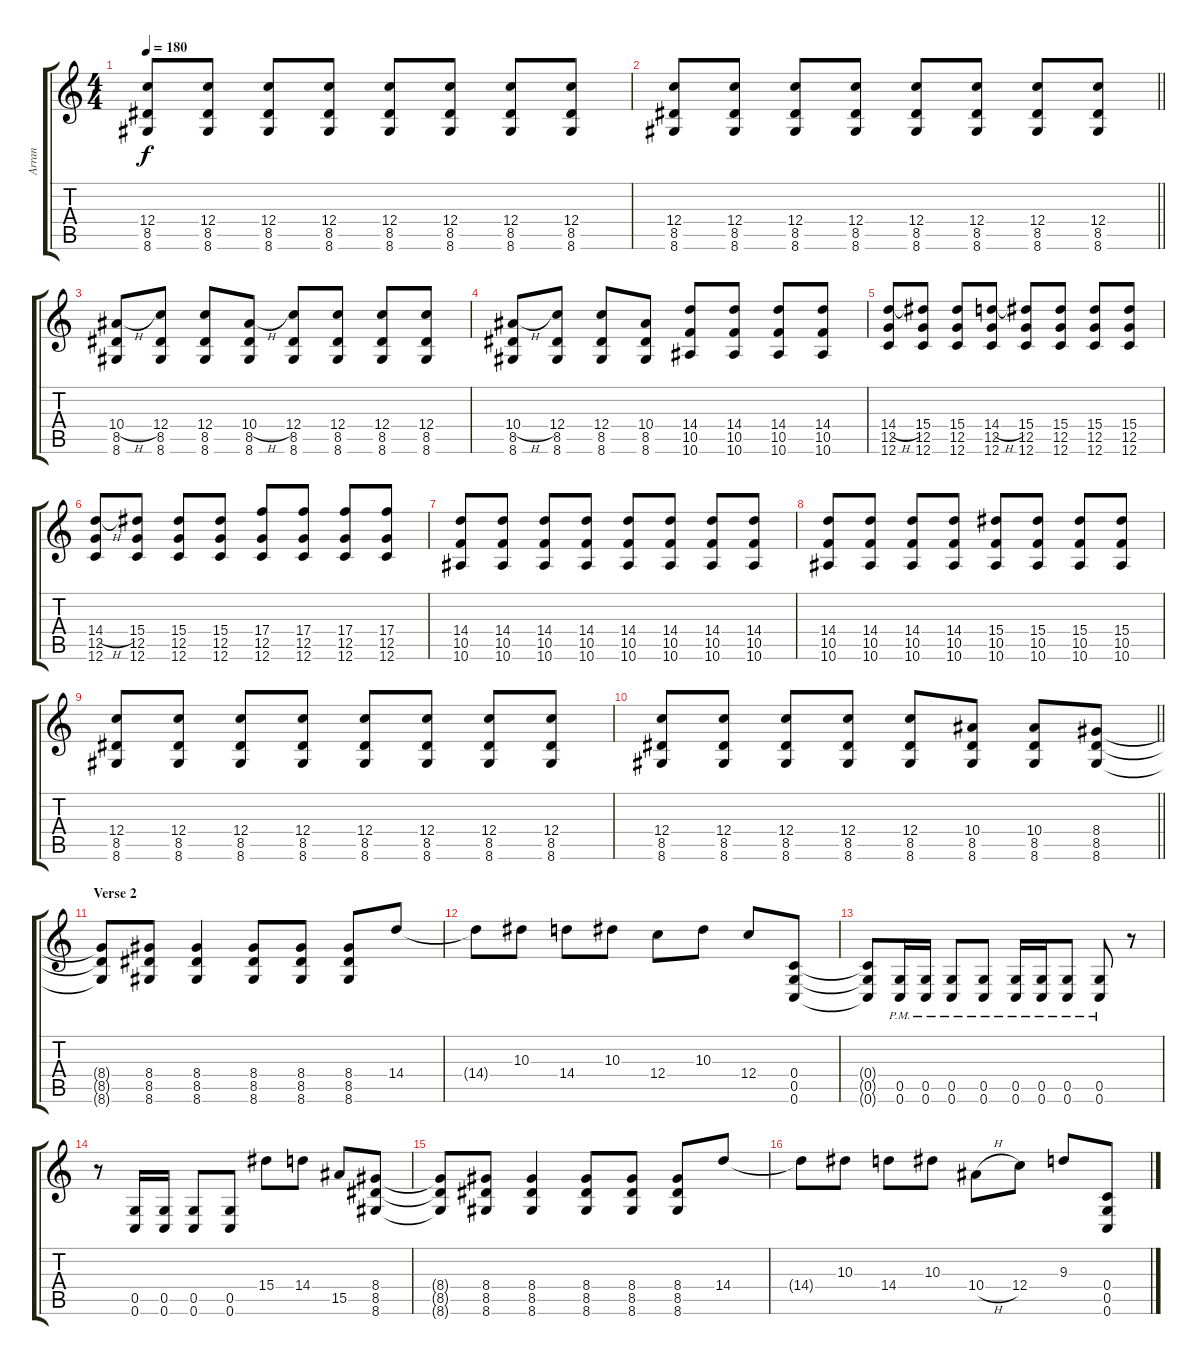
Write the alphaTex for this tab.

\track ("Arran" "Arran") {instrument distortionguitar}
\staff {score tabs}
\tuning (D4 A3 F3 C3 G2 C2) {hide}
\ts (4 4)
\tempo 180
\clef g2
\ks c
(12.4 8.5 8.6).8{dy f} (12.4 8.5 8.6).8 (12.4 8.5 8.6).8 (12.4 8.5 8.6).8 (12.4 8.5 8.6).8 (12.4 8.5 8.6).8 (12.4 8.5 8.6).8 (12.4 8.5 8.6).8 |
\barLineRight lightlight
(12.4 8.5 8.6).8 (12.4 8.5 8.6).8 (12.4 8.5 8.6).8 (12.4 8.5 8.6).8 (12.4 8.5 8.6).8 (12.4 8.5 8.6).8 (12.4 8.5 8.6).8 (12.4 8.5 8.6).8 |
\section ("" "")
(10.4{h} 8.5 8.6).8 (12.4 8.5 8.6).8 (12.4 8.5 8.6).8 (10.4{h} 8.5 8.6).8 (12.4 8.5 8.6).8 (12.4 8.5 8.6).8 (12.4 8.5 8.6).8 (12.4 8.5 8.6).8 |
(10.4{h} 8.5 8.6).8 (12.4 8.5 8.6).8 (12.4 8.5 8.6).8 (10.4 8.5 8.6).8 (14.4 10.5 10.6).8 (14.4 10.5 10.6).8 (14.4 10.5 10.6).8 (14.4 10.5 10.6).8 |
(14.4{h} 12.5 12.6).8 (15.4 12.5 12.6).8 (15.4 12.5 12.6).8 (14.4{h} 12.5 12.6).8 (15.4 12.5 12.6).8 (15.4 12.5 12.6).8 (15.4 12.5 12.6).8 (15.4 12.5 12.6).8 |
(14.4{h} 12.5 12.6).8 (15.4 12.5 12.6).8 (15.4 12.5 12.6).8 (15.4 12.5 12.6).8 (17.4 12.5 12.6).8 (17.4 12.5 12.6).8 (17.4 12.5 12.6).8 (17.4 12.5 12.6).8 |
(14.4 10.5 10.6).8 (14.4 10.5 10.6).8 (14.4 10.5 10.6).8 (14.4 10.5 10.6).8 (14.4 10.5 10.6).8 (14.4 10.5 10.6).8 (14.4 10.5 10.6).8 (14.4 10.5 10.6).8 |
(14.4 10.5 10.6).8 (14.4 10.5 10.6).8 (14.4 10.5 10.6).8 (14.4 10.5 10.6).8 (15.4 10.5 10.6).8 (15.4 10.5 10.6).8 (15.4 10.5 10.6).8 (15.4 10.5 10.6).8 |
(12.4 8.5 8.6).8 (12.4 8.5 8.6).8 (12.4 8.5 8.6).8 (12.4 8.5 8.6).8 (12.4 8.5 8.6).8 (12.4 8.5 8.6).8 (12.4 8.5 8.6).8 (12.4 8.5 8.6).8 |
\barLineRight lightlight
(12.4 8.5 8.6).8 (12.4 8.5 8.6).8 (12.4 8.5 8.6).8 (12.4 8.5 8.6).8 (12.4 8.5 8.6).8 (10.4 8.5 8.6).8 (10.4 8.5 8.6).8 (8.4 8.5 8.6).8 |
\section ("" "Verse 2")
(8.4{t} 8.5{t} 8.6{t}).8 (8.4 8.5 8.6).8 (8.4 8.5 8.6).4 (8.4 8.5 8.6).8 (8.4 8.5 8.6).8 (8.4 8.5 8.6).8 14.4.8 |
14.4{t}.8 10.3.8 14.4.8 10.3.8 12.4.8 10.3.8 12.4.8 (0.4 0.5 0.6).8 |
(0.4{t} 0.5{t} 0.6{t}).8 (0.5{pm} 0.6{pm}).16 (0.5{pm} 0.6{pm}).16 (0.5{pm} 0.6{pm}).8 (0.5{pm} 0.6{pm}).8 (0.5{pm} 0.6{pm}).16 (0.5{pm} 0.6{pm}).16 (0.5{pm} 0.6{pm}).8 (0.5{pm} 0.6{pm}).8 r.8 |
r.8 (0.5 0.6).16 (0.5 0.6).16 (0.5 0.6).8 (0.5 0.6).8 15.4.8 14.4.8 15.5.8 (8.4 8.5 8.6).8 |
(8.4{t} 8.5{t} 8.6{t}).8 (8.4 8.5 8.6).8 (8.4 8.5 8.6).4 (8.4 8.5 8.6).8 (8.4 8.5 8.6).8 (8.4 8.5 8.6).8 14.4.8 |
14.4{t}.8 10.3.8 14.4.8 10.3.8 10.4{h}.8 12.4.8 9.3.8 (0.4 0.5 0.6).8
